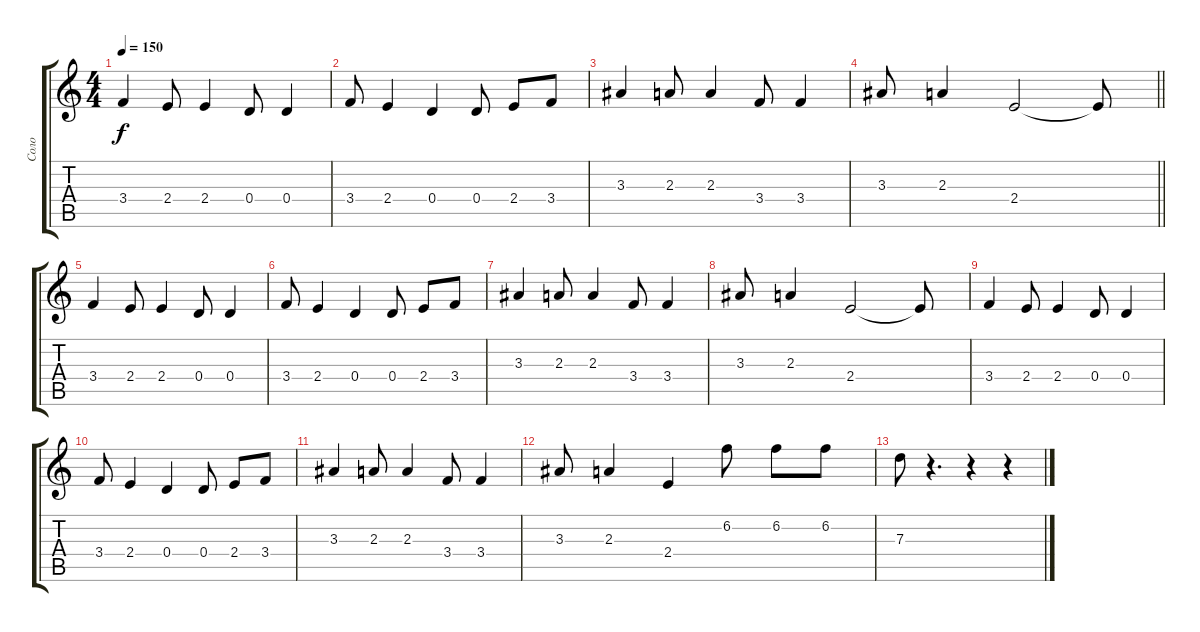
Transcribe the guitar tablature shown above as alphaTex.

\track ("Соло" "Соло") {instrument overdrivenguitar}
\staff {score tabs}
\tuning (E4 B3 G3 D3 A2 E2) {hide}
\ts (4 4)
\tempo 150
\clef g2
\ks c
3.4.4{dy f} 2.4.8 2.4.4 0.4.8 0.4.4 |
3.4.8 2.4.4 0.4.4 0.4.8 2.4.8 3.4.8 |
3.3.4 2.3.8 2.3.4 3.4.8 3.4.4 |
\barLineRight lightlight
3.3.8 2.3.4 2.4.2 2.4{t}.8 |
\section ("" " ")
3.4.4 2.4.8 2.4.4 0.4.8 0.4.4 |
3.4.8 2.4.4 0.4.4 0.4.8 2.4.8 3.4.8 |
3.3.4 2.3.8 2.3.4 3.4.8 3.4.4 |
3.3.8 2.3.4 2.4.2 2.4{t}.8 |
3.4.4 2.4.8 2.4.4 0.4.8 0.4.4 |
3.4.8 2.4.4 0.4.4 0.4.8 2.4.8 3.4.8 |
3.3.4 2.3.8 2.3.4 3.4.8 3.4.4 |
3.3.8 2.3.4 2.4.4 6.2.8 6.2.8 6.2.8 |
7.3.8 r.4{d} r.4 r.4
